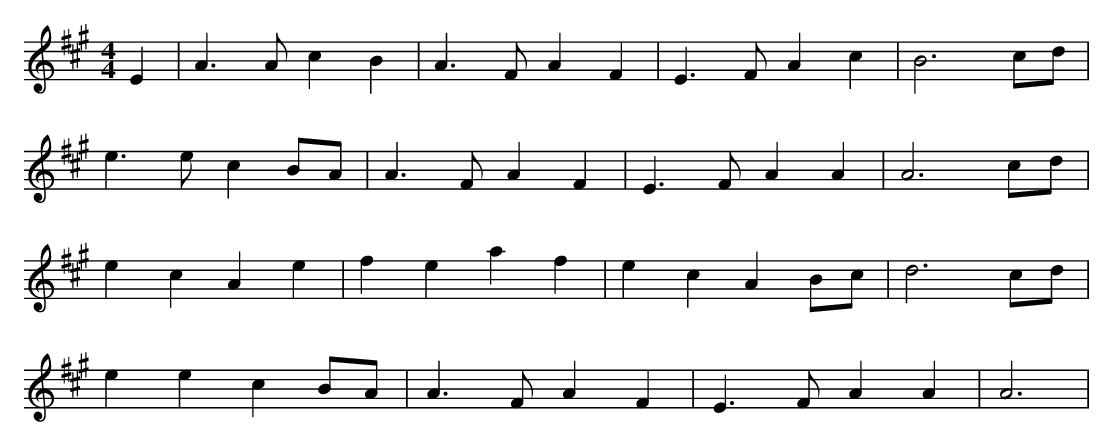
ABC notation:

X:1
M:4/4
K:A
E2|A3Ac2B2|A3FA2F2|E3FA2c2|B6cd|
e3ec2BA|A3FA2F2|E3FA2A2|A6cd|
e2c2A2e2|f2e2a2f2|e2c2A2Bc|d6cd|
e2e2c2BA|A3FA2F2|E3FA2A2|A6|
